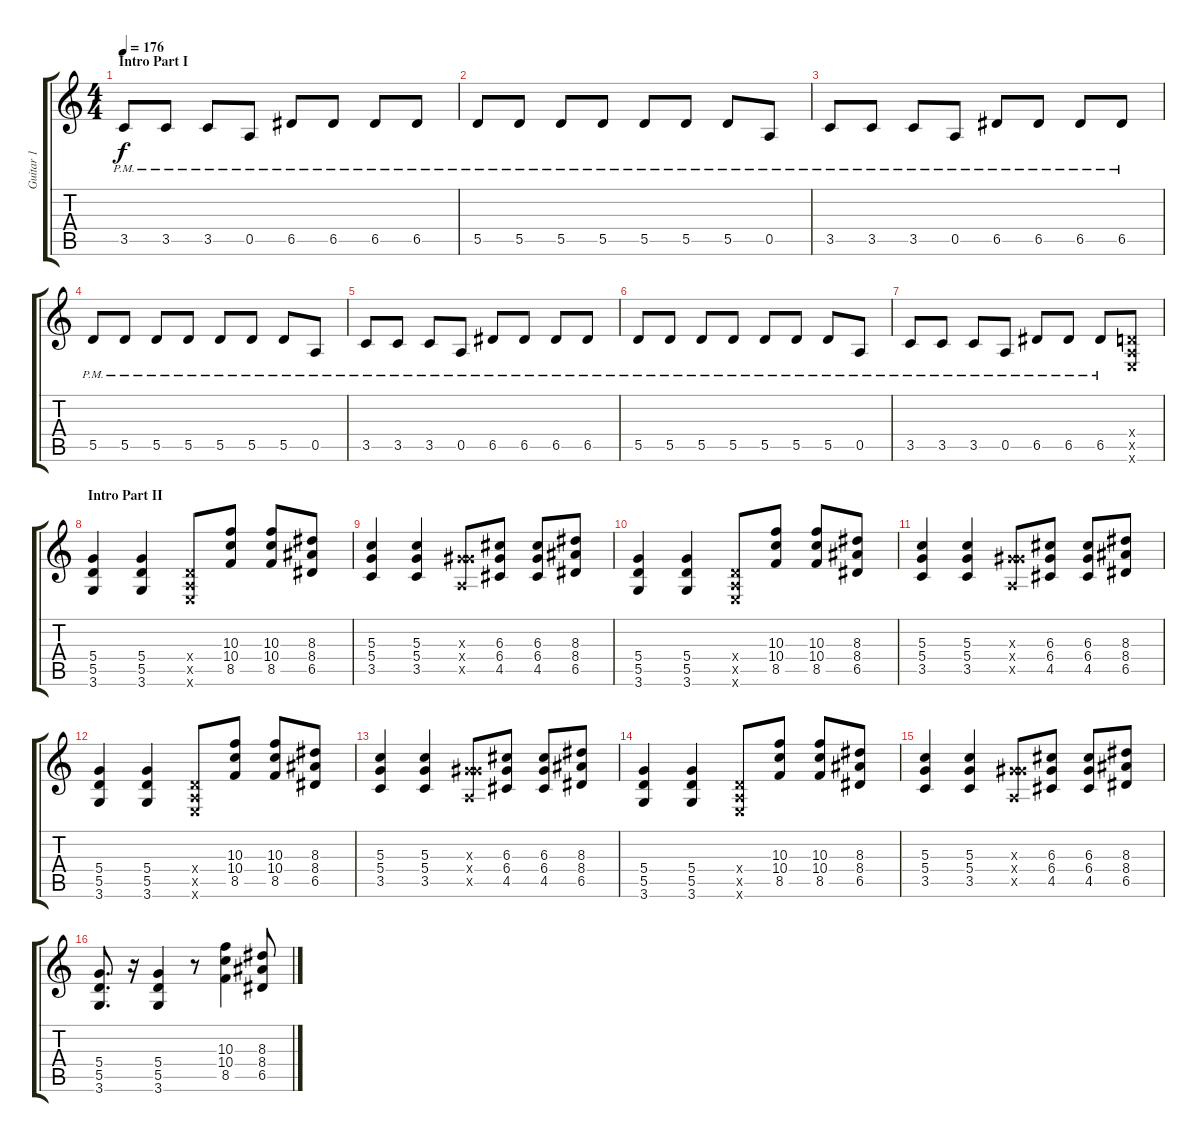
\track ("Guitar 1" "Guitar 1") {instrument distortionguitar}
\staff {score tabs}
\tuning (E4 B3 G3 D3 A2 E2) {hide}
\ts (4 4)
\section ("" "Intro Part I")
\tempo 176
\clef g2
\ks c
3.5{pm}.8{dy f balance 8 instrument distortionguitar} 3.5{pm}.8 3.5{pm}.8 0.5{pm}.8 6.5{pm}.8 6.5{pm}.8 6.5{pm}.8 6.5{pm}.8 |
5.5{pm}.8 5.5{pm}.8 5.5{pm}.8 5.5{pm}.8 5.5{pm}.8 5.5{pm}.8 5.5{pm}.8 0.5{pm}.8 |
3.5{pm}.8 3.5{pm}.8 3.5{pm}.8 0.5{pm}.8 6.5{pm}.8 6.5{pm}.8 6.5{pm}.8 6.5{pm}.8 |
5.5{pm}.8 5.5{pm}.8 5.5{pm}.8 5.5{pm}.8 5.5{pm}.8 5.5{pm}.8 5.5{pm}.8 0.5{pm}.8 |
3.5{pm}.8 3.5{pm}.8 3.5{pm}.8 0.5{pm}.8 6.5{pm}.8 6.5{pm}.8 6.5{pm}.8 6.5{pm}.8 |
5.5{pm}.8 5.5{pm}.8 5.5{pm}.8 5.5{pm}.8 5.5{pm}.8 5.5{pm}.8 5.5{pm}.8 0.5{pm}.8 |
3.5{pm}.8 3.5{pm}.8 3.5{pm}.8 0.5{pm}.8 6.5{pm}.8 6.5{pm}.8 6.5{pm}.8 (0.4{x} 0.5{x} 0.6{x}).8 |
\section ("" "Intro Part II")
(5.4 5.5 3.6).4{balance 16} (5.4 5.5 3.6).4 (0.4{x} 0.5{x} 0.6{x}).8 (10.3 10.4 8.5).8 (10.3 10.4 8.5).8 (8.3 8.4 6.5).8 |
(5.3 5.4 3.5).4 (5.3 5.4 3.5).4 (0.3{x} 6.4{x} 0.5{x}).8 (6.3 6.4 4.5).8 (6.3 6.4 4.5).8 (8.3 8.4 6.5).8 |
(5.4 5.5 3.6).4 (5.4 5.5 3.6).4 (0.4{x} 0.5{x} 0.6{x}).8 (10.3 10.4 8.5).8 (10.3 10.4 8.5).8 (8.3 8.4 6.5).8 |
(5.3 5.4 3.5).4 (5.3 5.4 3.5).4 (0.3{x} 6.4{x} 0.5{x}).8 (6.3 6.4 4.5).8 (6.3 6.4 4.5).8 (8.3 8.4 6.5).8 |
(5.4 5.5 3.6).4 (5.4 5.5 3.6).4 (0.4{x} 0.5{x} 0.6{x}).8 (10.3 10.4 8.5).8 (10.3 10.4 8.5).8 (8.3 8.4 6.5).8 |
(5.3 5.4 3.5).4 (5.3 5.4 3.5).4 (0.3{x} 6.4{x} 0.5{x}).8 (6.3 6.4 4.5).8 (6.3 6.4 4.5).8 (8.3 8.4 6.5).8 |
(5.4 5.5 3.6).4 (5.4 5.5 3.6).4 (0.4{x} 0.5{x} 0.6{x}).8 (10.3 10.4 8.5).8 (10.3 10.4 8.5).8 (8.3 8.4 6.5).8 |
(5.3 5.4 3.5).4 (5.3 5.4 3.5).4 (0.3{x} 6.4{x} 0.5{x}).8 (6.3 6.4 4.5).8 (6.3 6.4 4.5).8 (8.3 8.4 6.5).8 |
(5.4 5.5 3.6).8{d} r.16 (5.4 5.5 3.6).4 r.8 (10.3 10.4 8.5).4 (8.3 8.4 6.5).8
